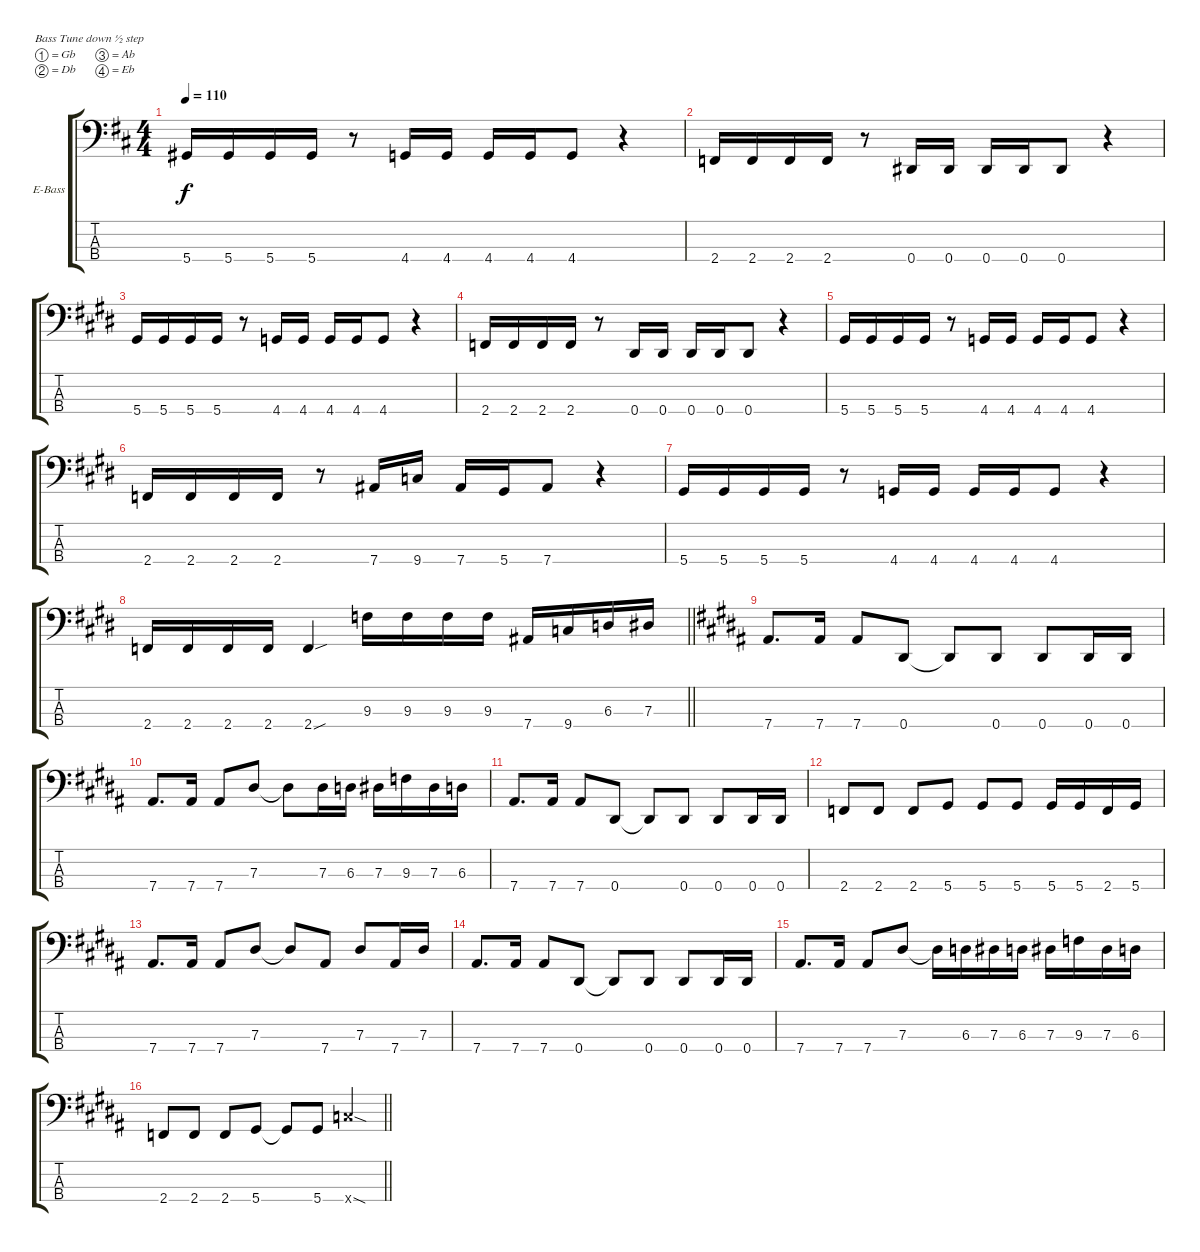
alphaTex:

\bracketExtendMode groupsimilarinstruments
\firstSystemTrackNameOrientation horizontal
\otherSystemsTrackNameOrientation horizontal
\track ("Untitled" "E-Bass") {instrument electricbassfinger}
\staff {score tabs}
\tuning (Gb2 Db2 Ab1 Eb1)
\ts (4 4)
\section ("" " ")
\tempo 110
\clef f4
\ks d
5.4.16{dy f} 5.4.16 5.4.16 5.4.16 r.8 4.4.16 4.4.16 4.4.16 4.4.16 4.4.8 r.4 |
2.4.16 2.4.16 2.4.16 2.4.16 r.8 0.4.16 0.4.16 0.4.16 0.4.16 0.4.8 r.4 |
\ks e
5.4.16 5.4.16 5.4.16 5.4.16 r.8 4.4.16 4.4.16 4.4.16 4.4.16 4.4.8 r.4 |
\ks c#minor
2.4.16 2.4.16 2.4.16 2.4.16 r.8 0.4.16 0.4.16 0.4.16 0.4.16 0.4.8 r.4 |
5.4.16 5.4.16 5.4.16 5.4.16 r.8 4.4.16 4.4.16 4.4.16 4.4.16 4.4.8 r.4 |
2.4.16 2.4.16 2.4.16 2.4.16 r.8 7.4.16 9.4.16 7.4.16 5.4.16 7.4.8 r.4 |
\ks e
5.4.16 5.4.16 5.4.16 5.4.16 r.8 4.4.16 4.4.16 4.4.16 4.4.16 4.4.8 r.4 |
\barLineRight lightlight
\ks c#minor
2.4.16 2.4.16 2.4.16 2.4.16 2.4{sou}.4 9.3.16 9.3.16 9.3.16 9.3.16 7.4.16 9.4.16 6.3.16 7.3.16 |
\section ("" " ")
\ks b
7.4.8{d} 7.4.16 7.4.8 0.4.8 0.4{t}.8 0.4.8 0.4.8 0.4.16 0.4.16 |
7.4.8{d} 7.4.16 7.4.8 7.3.8 7.3{t}.8 7.3.16 6.3.16 7.3.16 9.3.16 7.3.16 6.3.16 |
\ks g#minor
7.4.8{d} 7.4.16 7.4.8 0.4.8 0.4{t}.8 0.4.8 0.4.8 0.4.16 0.4.16 |
2.4.8 2.4.8 2.4.8 5.4.8 5.4.8 5.4.8 5.4.16 5.4.16 2.4.16 5.4.16 |
\ks b
7.4.8{d} 7.4.16 7.4.8 7.3.8 7.3{t}.8 7.4.8 7.3.8 7.4.16 7.3.16 |
\ks g#minor
7.4.8{d} 7.4.16 7.4.8 0.4.8 0.4{t}.8 0.4.8 0.4.8 0.4.16 0.4.16 |
7.4.8{d} 7.4.16 7.4.8 7.3.8 7.3{t}.16 6.3.16 7.3.16 6.3.16 7.3.16 9.3.16 7.3.16 6.3.16 |
\barLineRight lightlight
\ks b
2.4.8 2.4.8 2.4.8 5.4.8 5.4{t}.8 5.4.8 9.4{sod x}.4
